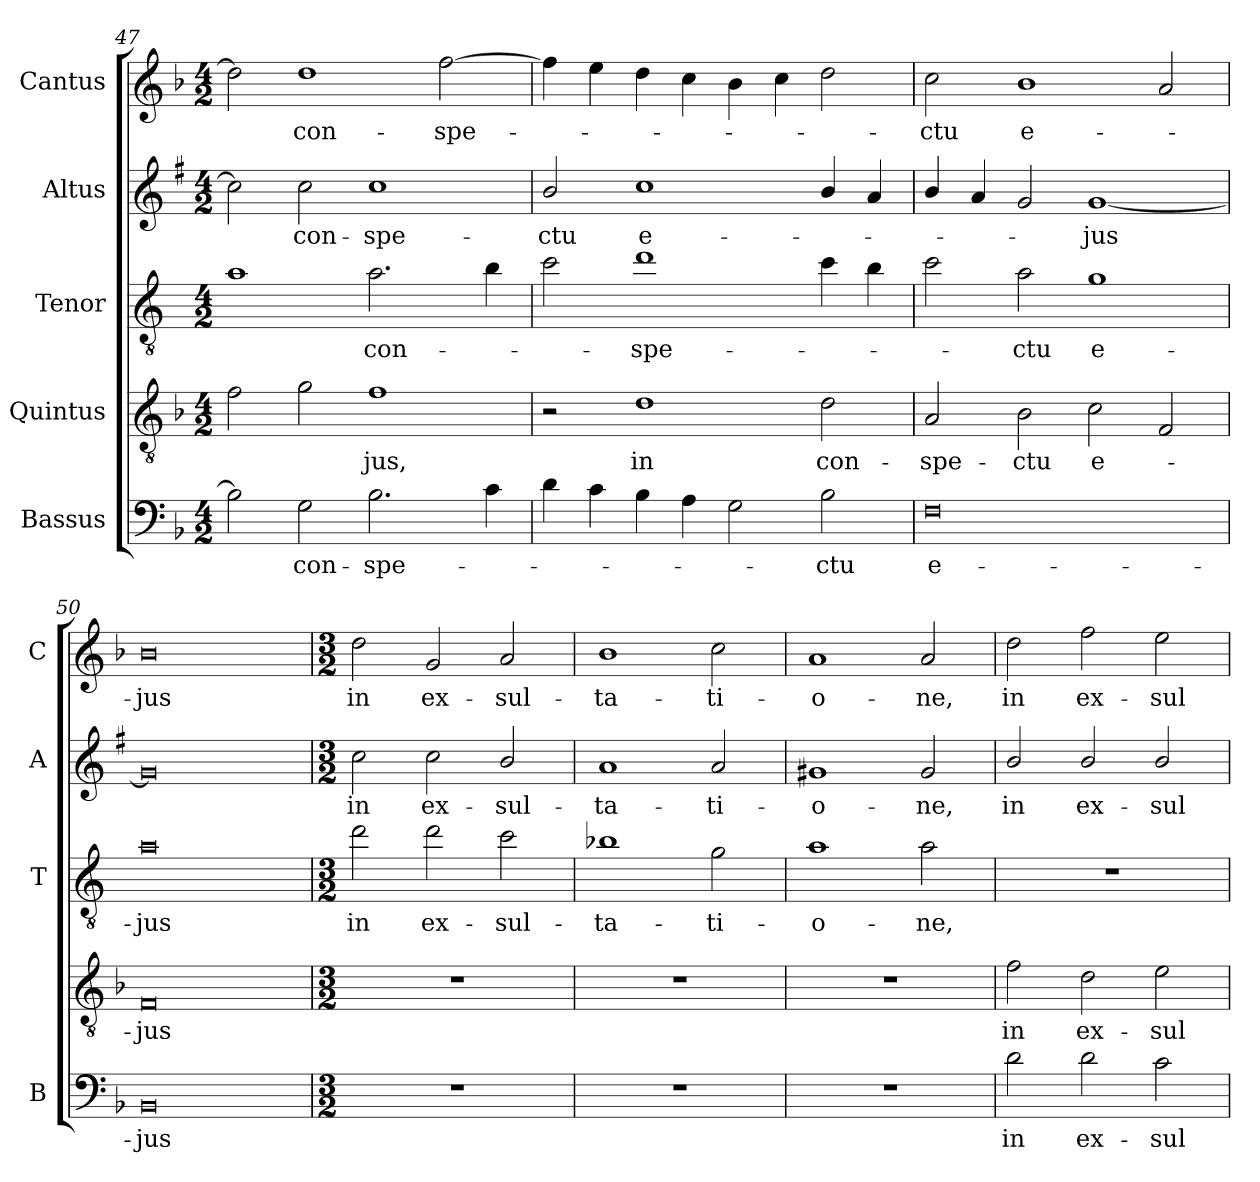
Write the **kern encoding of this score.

**kern	**text	**kern	**text	**kern	**text	**kern	**text	**kern	**text
*part5	*part5	*part4	*part4	*part3	*part3	*part2	*part2	*part1	*part1
*staff5	*staff5	*staff4	*staff4	*staff3	*staff3	*staff2	*staff2	*staff1	*staff1
*I"Bassus	*	*I"Quintus	*	*I"Tenor	*	*I"Altus	*	*I"Cantus	*
*I'B	*	*	*	*I'T	*	*I'A	*	*I'C	*
*clefF4	*	*clefGv2	*	*clefGv2	*	*clefG2	*	*clefG2	*
*	*	*	*	*ITrd4c7	*	*ITrd1c2	*	*	*
*k[b-]	*	*k[b-]	*	*k[b-]	*	*k[b-]	*	*k[b-]	*
*F:	*	*F:	*	*F:	*	*F:	*	*F:	*
*M4/2	*	*M4/2	*	*M4/2	*	*M4/2	*	*M4/2	*
=47	=47	=47	=47	=47	=47	=47	=47	=47	=47
2B-\]	.	2f\	.	1d	.	2b-\]	.	2dd\]	.
!	!LO:LY:b	!	!	!	!	!	!LO:LY:b	!	!LO:LY:b
2G\	con-	2g\	.	.	.	2b-\	con-	1dd	con-
!	!LO:LY:b	!	!LO:LY:b	!	!LO:LY:b	!	!LO:LY:b	!	!
2.B-\	-spe-	1f	-jus,	2.d\	con-	1b-	-spe-	.	.
!	!	!	!	!	!	!	!	!	!LO:LY:b
.	.	.	.	.	.	.	.	[2ff\	-spe-
4c\	.	.	.	4e\	.	.	.	.	.
!!LO:LB:g=z
=48	=48	=48	=48	=48	=48	=48	=48	=48	=48
!	!	!	!	!	!	!	!LO:LY:b	!	!
4d\	.	2r	.	2f\	.	2a/	-ctu	4ff\]	.
4c\	.	.	.	.	.	.	.	4ee\	.
!	!	!	!LO:LY:b	!	!LO:LY:b	!	!LO:LY:b	!	!
4B-\	.	1d	in	1g	-spe-	1b-	e-	4dd\	.
4A\	.	.	.	.	.	.	.	4cc\	.
2G\	.	.	.	.	.	.	.	4b-\	.
.	.	.	.	.	.	.	.	4cc\	.
!	!LO:LY:b	!	!LO:LY:b	!	!	!	!	!	!
2B-\	-ctu	2d\	con-	4f\	.	4a/	.	2dd\	.
.	.	.	.	4e\	.	4g/	.	.	.
=49	=49	=49	=49	=49	=49	=49	=49	=49	=49
!	!LO:LY:b	!	!LO:LY:b	!	!	!	!	!	!LO:LY:b
0F	e-	2A/	-spe-	2f\	.	4a/	.	2cc\	-ctu
.	.	.	.	.	.	4g/	.	.	.
!	!	!	!LO:LY:b	!	!LO:LY:b	!	!	!	!LO:LY:b
.	.	2B-\	-ctu	2d\	-ctu	2f/	.	1b-	e-
!	!	!	!LO:LY:b	!	!LO:LY:b	!	!LO:LY:b	!	!
.	.	2c\	e-	1c	e-	[1f	-jus	.	.
.	.	2F/	.	.	.	.	.	2a/	.
=50	=50	=50	=50	=50	=50	=50	=50	=50	=50
!	!LO:LY:b	!	!LO:LY:b	!	!LO:LY:b	!	!	!	!LO:LY:b
0BB-	-jus	0F	-jus	0d	-jus	0f]	.	0b-	-jus
=51	=51	=51	=51	=51	=51	=51	=51	=51	=51
*M3/2	*	*M3/2	*	*M3/2	*	*M3/2	*	*M3/2	*
!	!	!	!	!	!LO:LY:b	!	!LO:LY:b	!	!LO:LY:b
1.r	.	1.r	.	2g\	in	2b-\	in	2dd\	in
!	!	!	!	!	!LO:LY:b	!	!LO:LY:b	!	!LO:LY:b
.	.	.	.	2g\	ex-	2b-\	ex-	2g/	ex-
!	!	!	!	!	!LO:LY:b	!	!LO:LY:b	!	!LO:LY:b
.	.	.	.	2f\	-sul-	2a/	-sul-	2a/	-sul-
=52	=52	=52	=52	=52	=52	=52	=52	=52	=52
!	!	!	!	!	!LO:LY:b	!	!LO:LY:b	!	!LO:LY:b
1.r	.	1.r	.	1e-X	-ta-	1g	-ta-	1b-	-ta-
!	!	!	!	!	!LO:LY:b	!	!LO:LY:b	!	!LO:LY:b
.	.	.	.	2c\	-ti-	2g/	-ti-	2cc\	-ti-
=53	=53	=53	=53	=53	=53	=53	=53	=53	=53
!	!	!	!	!	!LO:LY:b	!	!LO:LY:b	!	!LO:LY:b
1.r	.	1.r	.	1d	-o-	1f#X	-o-	1a	-o-
!	!	!	!	!	!LO:LY:b	!	!LO:LY:b	!	!LO:LY:b
.	.	.	.	2d\	-ne,	2f#/	-ne,	2a/	-ne,
!!LO:PB:g=z
=54	=54	=54	=54	=54	=54	=54	=54	=54	=54
!	!LO:LY:b	!	!LO:LY:b	!	!	!	!LO:LY:b	!	!LO:LY:b
2d\	in	2f\	in	1.r	.	2a/	in	2dd\	in
!	!LO:LY:b	!	!LO:LY:b	!	!	!	!LO:LY:b	!	!LO:LY:b
2d\	ex-	2d\	ex-	.	.	2a/	ex-	2ff\	ex-
!	!LO:LY:b	!	!LO:LY:b	!	!	!	!LO:LY:b	!	!LO:LY:b
2c\	-sul-	2e\	-sul-	.	.	2a/	-sul-	2ee\	-sul-
=	=	=	=	=	=	=	=	=	=
*-	*-	*-	*-	*-	*-	*-	*-	*-	*-
